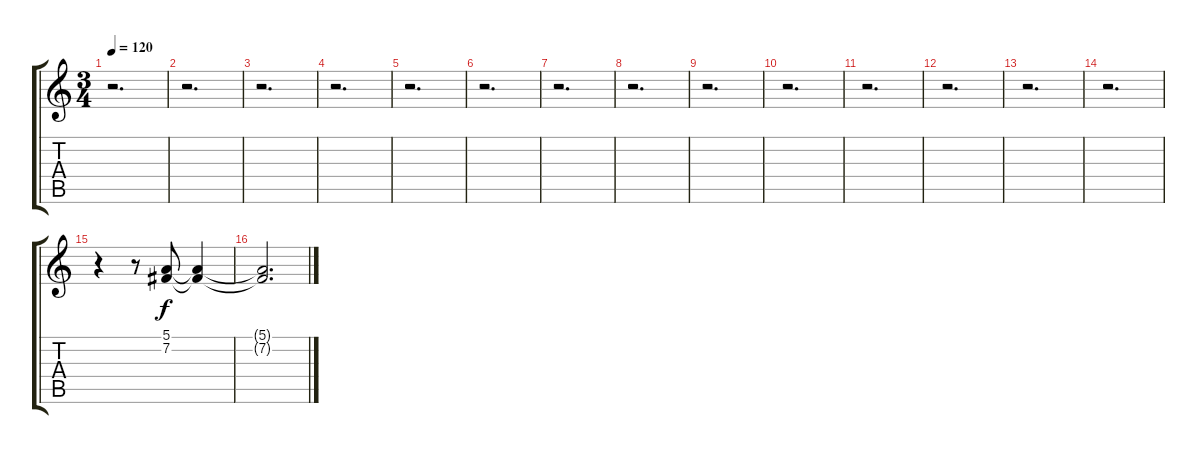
\track "" {instrument choiraahs}
\staff {score tabs}
\tuning (E4 B3 G3 D3 A2 E2) {hide}
\ts (3 4)
\tempo 120
\clef g2
\ks c
r.2{d dy f} |
r.2{d} |
r.2{d} |
r.2{d} |
r.2{d} |
r.2{d} |
r.2{d} |
r.2{d} |
r.2{d} |
r.2{d} |
r.2{d} |
r.2{d} |
r.2{d} |
r.2{d} |
r.4 r.8 (5.1 7.2).8 (5.1{t} 7.2{t}).4 |
(5.1{t} 7.2{t}).2{d}
